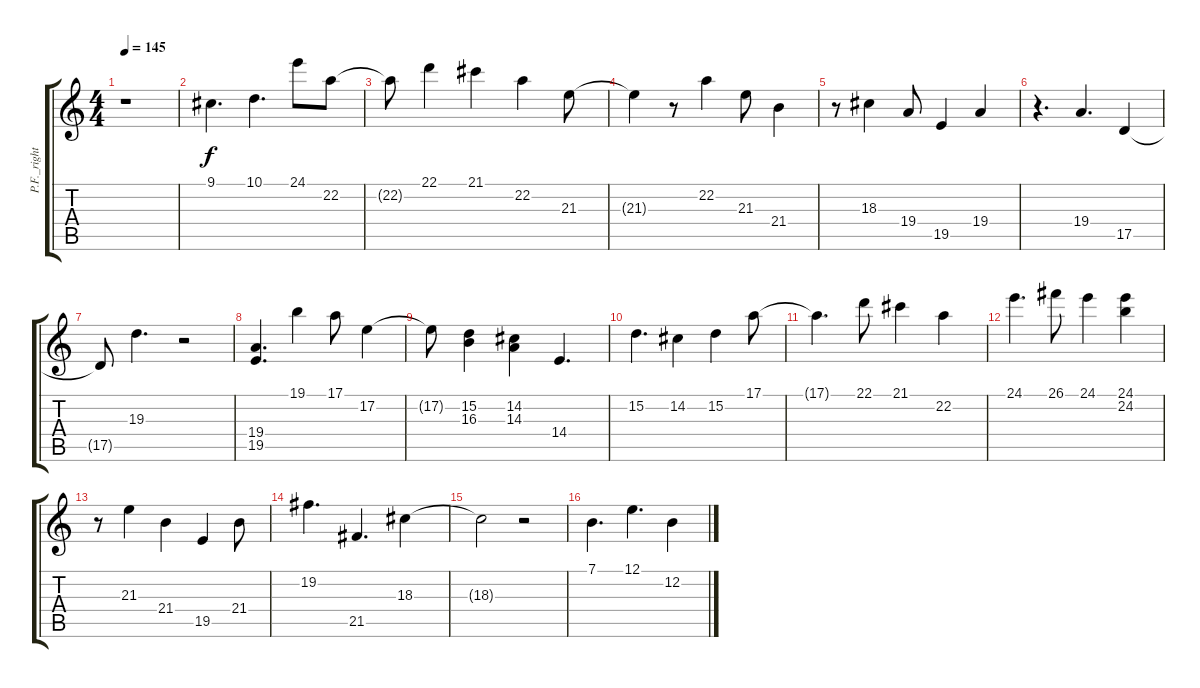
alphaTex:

\track ("P.F._right" "P.F._right") {instrument acousticgrandpiano}
\staff {score tabs}
\tuning (E4 B3 G3 D3 A2 E2) {hide}
\ts (4 4)
\tempo 145
\clef g2
\ks c
r.1{dy f} |
9.1.4{d} 10.1.4{d} 24.1.8 22.2.8 |
22.2{t}.8 22.1.4 21.1.4 22.2.4 21.3.8 |
21.3{t}.4 r.8 22.2.4 21.3.8 21.4.4 |
r.8 18.3.4 19.4.8 19.5.4 19.4.4 |
r.4{d} 19.4.4{d} 17.5.4 |
17.5{t}.8 19.3.4{d} r.2 |
(19.4 19.5).4{d} 19.1.4 17.1.8 17.2.4 |
17.2{t}.8 (15.2 16.3).4 (14.2 14.3).4 14.4.4{d} |
15.2.4{d} 14.2.4 15.2.4 17.1.8 |
17.1{t}.4{d} 22.1.8 21.1.4 22.2.4 |
24.1.4{d} 26.1.8 24.1.4 (24.1 24.2).4 |
r.8 21.3.4 21.4.4 19.5.4 21.4.8 |
19.2.4{d} 21.5.4{d} 18.3.4 |
18.3{t}.2 r.2 |
7.1.4{d} 12.1.4{d} 12.2.4
